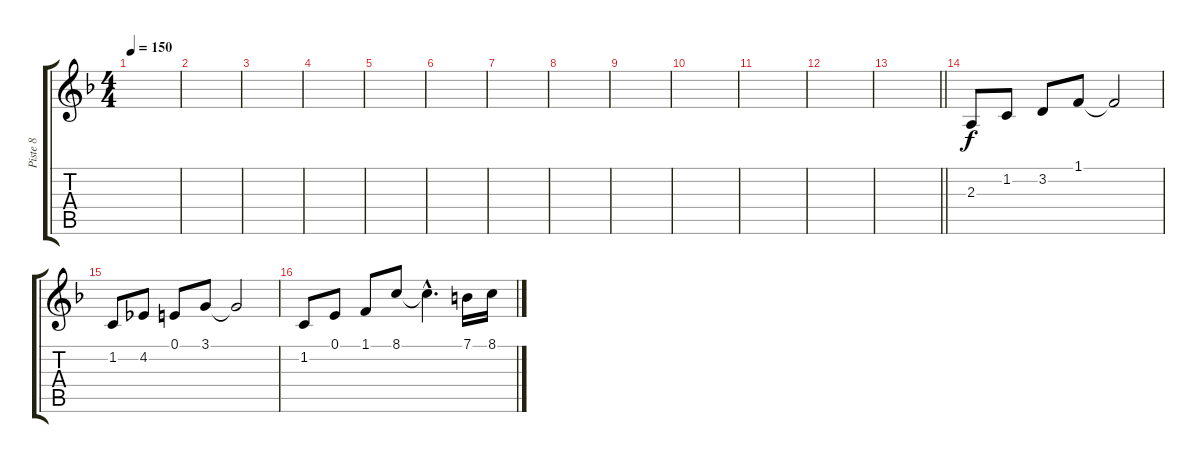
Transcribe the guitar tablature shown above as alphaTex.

\track ("Piste 8" "Piste 8") {instrument brasssection}
\staff {score tabs}
\tuning (E4 B3 G3 D3 A2 E2) {hide}
\ts (4 4)
\tempo 150
\clef g2
\ks f
|
|
|
|
|
|
|
|
|
|
|
|
\barLineRight lightlight
|
2.3.8 1.2.8 3.2.8 1.1.8 1.1{t}.2 |
1.2.8 4.2.8 0.1.8 3.1.8 3.1{t}.2 |
1.2.8 0.1.8 1.1.8 8.1.8 8.1{hac t}.4{d} 7.1.16 8.1.16
